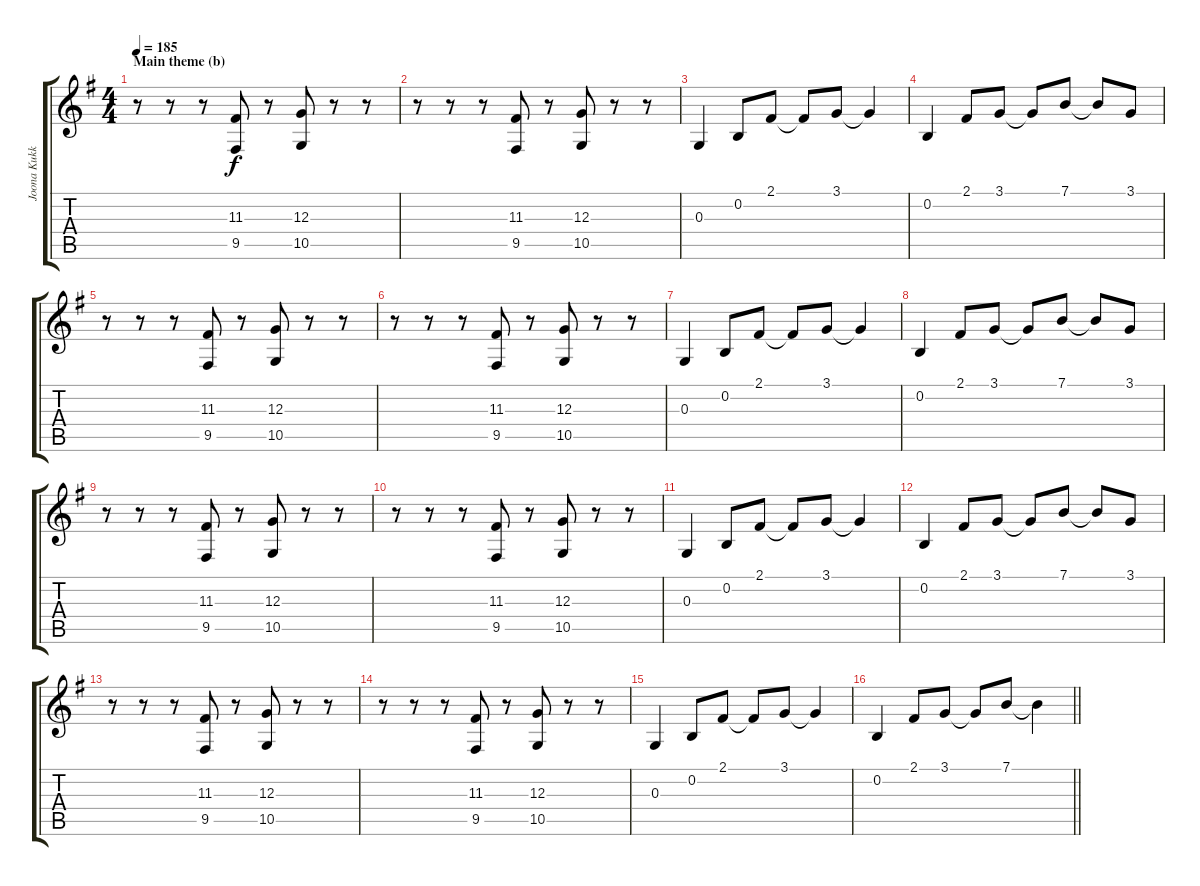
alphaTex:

\track ("Joona Kukkola (strings pad)" "Joona Kukk") {instrument stringensemble1}
\staff {score tabs}
\tuning (E4 B3 G3 D3 A2 E2) {hide}
\ts (4 4)
\section ("" "Main theme (b)")
\tempo 185
\clef g2
\ks eminor
r.8{dy f} r.8 r.8 (11.3 9.5).8 r.8 (12.3 10.5).8 r.8 r.8 |
r.8 r.8 r.8 (11.3 9.5).8 r.8 (12.3 10.5).8 r.8 r.8 |
0.3.4 0.2.8 2.1.8 2.1{t}.8 3.1.8 3.1{t}.4 |
0.2.4 2.1.8 3.1.8 3.1{t}.8 7.1.8 7.1{t}.8 3.1.8 |
r.8 r.8 r.8 (11.3 9.5).8 r.8 (12.3 10.5).8 r.8 r.8 |
r.8 r.8 r.8 (11.3 9.5).8 r.8 (12.3 10.5).8 r.8 r.8 |
0.3.4 0.2.8 2.1.8 2.1{t}.8 3.1.8 3.1{t}.4 |
0.2.4 2.1.8 3.1.8 3.1{t}.8 7.1.8 7.1{t}.8 3.1.8 |
r.8 r.8 r.8 (11.3 9.5).8 r.8 (12.3 10.5).8 r.8 r.8 |
r.8 r.8 r.8 (11.3 9.5).8 r.8 (12.3 10.5).8 r.8 r.8 |
0.3.4 0.2.8 2.1.8 2.1{t}.8 3.1.8 3.1{t}.4 |
0.2.4 2.1.8 3.1.8 3.1{t}.8 7.1.8 7.1{t}.8 3.1.8 |
r.8 r.8 r.8 (11.3 9.5).8 r.8 (12.3 10.5).8 r.8 r.8 |
r.8 r.8 r.8 (11.3 9.5).8 r.8 (12.3 10.5).8 r.8 r.8 |
0.3.4 0.2.8 2.1.8 2.1{t}.8 3.1.8 3.1{t}.4 |
\barLineRight lightlight
0.2.4 2.1.8 3.1.8 3.1{t}.8 7.1.8 7.1{t}.4
